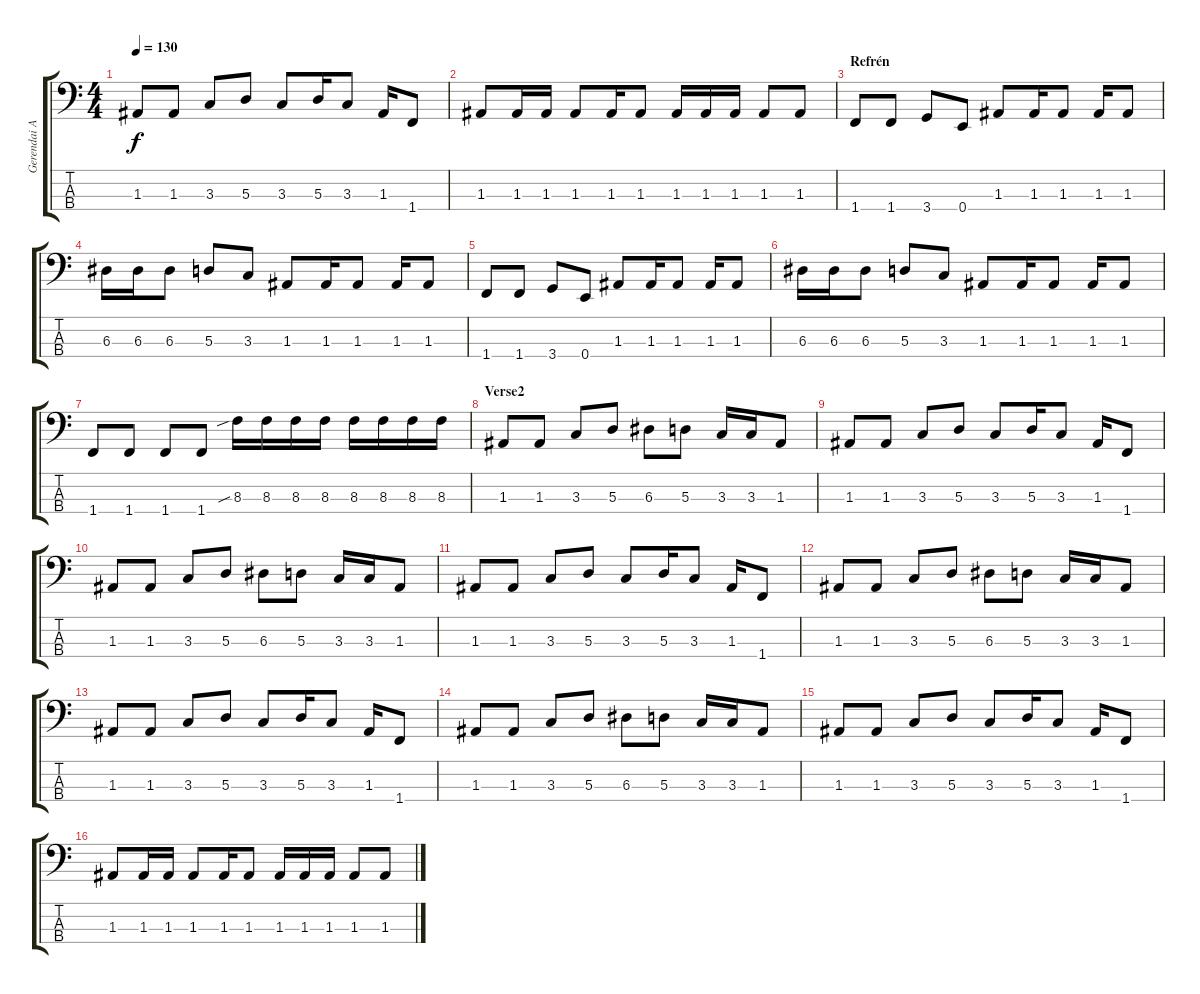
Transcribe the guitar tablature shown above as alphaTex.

\track ("Gerendai Attila" "Gerendai A") {instrument electricbasspick}
\staff {score tabs}
\tuning (G2 D2 A1 E1) {hide}
\ts (4 4)
\tempo 130
\clef f4
\ks c
1.3.8{dy f} 1.3.8 3.3.8 5.3.8 3.3.8 5.3.16 3.3.8 1.3.16 1.4.8 |
1.3.8 1.3.16 1.3.16 1.3.8 1.3.16 1.3.8 1.3.16 1.3.16 1.3.16 1.3.8 1.3.8 |
\section ("" "Refrén")
1.4.8 1.4.8 3.4.8 0.4.8 1.3.8 1.3.16 1.3.8 1.3.16 1.3.8 |
6.3.16 6.3.16 6.3.8 5.3.8 3.3.8 1.3.8 1.3.16 1.3.8 1.3.16 1.3.8 |
1.4.8 1.4.8 3.4.8 0.4.8 1.3.8 1.3.16 1.3.8 1.3.16 1.3.8 |
6.3.16 6.3.16 6.3.8 5.3.8 3.3.8 1.3.8 1.3.16 1.3.8 1.3.16 1.3.8 |
1.4.8 1.4.8 1.4.8 1.4.8 8.3{sib}.16 8.3.16 8.3.16 8.3.16 8.3.16 8.3.16 8.3.16 8.3.16 |
\section ("" "Verse2")
1.3.8 1.3.8 3.3.8 5.3.8 6.3.8 5.3.8 3.3.16 3.3.16 1.3.8 |
1.3.8 1.3.8 3.3.8 5.3.8 3.3.8 5.3.16 3.3.8 1.3.16 1.4.8 |
1.3.8 1.3.8 3.3.8 5.3.8 6.3.8 5.3.8 3.3.16 3.3.16 1.3.8 |
1.3.8 1.3.8 3.3.8 5.3.8 3.3.8 5.3.16 3.3.8 1.3.16 1.4.8 |
1.3.8 1.3.8 3.3.8 5.3.8 6.3.8 5.3.8 3.3.16 3.3.16 1.3.8 |
1.3.8 1.3.8 3.3.8 5.3.8 3.3.8 5.3.16 3.3.8 1.3.16 1.4.8 |
1.3.8 1.3.8 3.3.8 5.3.8 6.3.8 5.3.8 3.3.16 3.3.16 1.3.8 |
1.3.8 1.3.8 3.3.8 5.3.8 3.3.8 5.3.16 3.3.8 1.3.16 1.4.8 |
1.3.8 1.3.16 1.3.16 1.3.8 1.3.16 1.3.8 1.3.16 1.3.16 1.3.16 1.3.8 1.3.8
